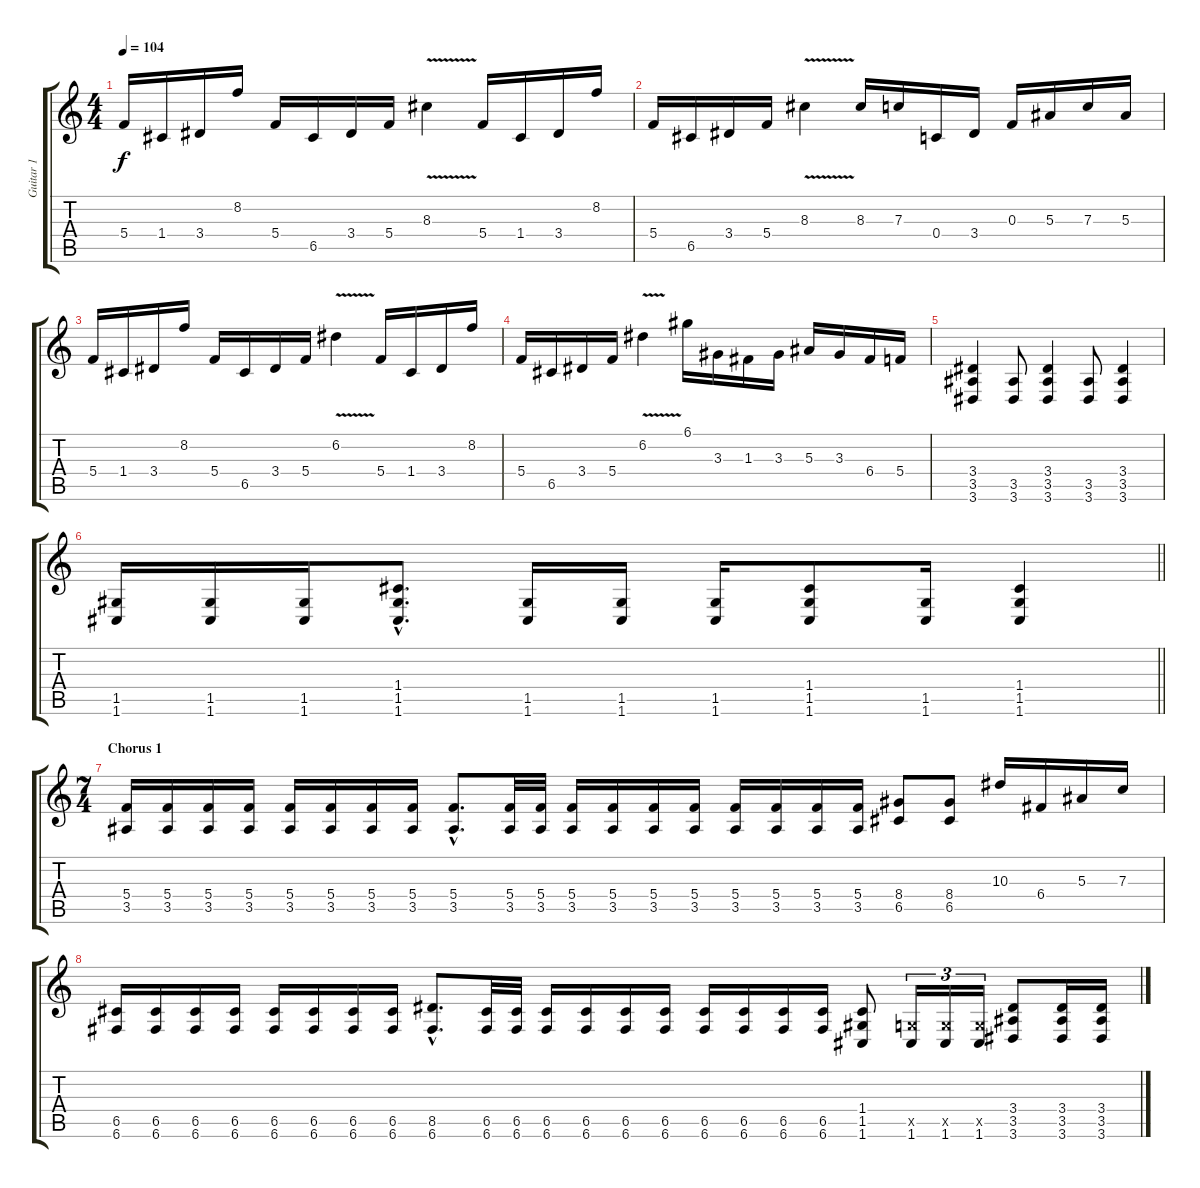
\track ("Guitar 1" "Guitar 1") {instrument distortionguitar}
\staff {score tabs}
\tuning (D4 A3 F3 C3 G2 C2) {hide}
\ts (4 4)
\tempo 104
\clef g2
\ks c
5.4.16{dy f} 1.4.16 3.4.16 8.2.16 5.4.16 6.5.16 3.4.16 5.4.16 8.3{v}.4 5.4.16 1.4.16 3.4.16 8.2.16 |
5.4.16 6.5.16 3.4.16 5.4.16 8.3{v}.4 8.3.16 7.3.16 0.4.16 3.4.16 0.3.16 5.3.16 7.3.16 5.3.16 |
5.4.16 1.4.16 3.4.16 8.2.16 5.4.16 6.5.16 3.4.16 5.4.16 6.2{v}.4 5.4.16 1.4.16 3.4.16 8.2.16 |
5.4.16 6.5.16 3.4.16 5.4.16 6.2{v}.4 6.1.16 3.3.16 1.3.16 3.3.16 5.3.16 3.3.16 6.4.16 5.4.16 |
(3.4 3.5 3.6).4{balance 2} (3.5 3.6).8 (3.4 3.5 3.6).4 (3.5 3.6).8 (3.4 3.5 3.6).4 |
\barLineRight lightlight
(1.5 1.6).16 (1.5 1.6).16 (1.5 1.6).16 (1.4{hac} 1.5{hac} 1.6{hac}).8{d} (1.5 1.6).16 (1.5 1.6).16 (1.5 1.6).16 (1.4 1.5 1.6).8 (1.5 1.6).16 (1.4 1.5 1.6).4 |
\ts (7 4)
\section ("" "Chorus 1")
(5.4 3.5).16 (5.4 3.5).16 (5.4 3.5).16 (5.4 3.5).16 (5.4 3.5).16 (5.4 3.5).16 (5.4 3.5).16 (5.4 3.5).16 (5.4{hac} 3.5{hac}).8{d} (5.4 3.5).32 (5.4 3.5).32 (5.4 3.5).16 (5.4 3.5).16 (5.4 3.5).16 (5.4 3.5).16 (5.4 3.5).16 (5.4 3.5).16 (5.4 3.5).16 (5.4 3.5).16 (8.4 6.5).8 (8.4 6.5).8 10.3.16 6.4.16 5.3.16 7.3.16 |
(6.5 6.6).16 (6.5 6.6).16 (6.5 6.6).16 (6.5 6.6).16 (6.5 6.6).16 (6.5 6.6).16 (6.5 6.6).16 (6.5 6.6).16 (8.5{hac} 6.6{hac}).8{d} (6.5 6.6).32 (6.5 6.6).32 (6.5 6.6).16 (6.5 6.6).16 (6.5 6.6).16 (6.5 6.6).16 (6.5 6.6).16 (6.5 6.6).16 (6.5 6.6).16 (6.5 6.6).16 (1.4 1.5 1.6).8 (0.5{x} 1.6).16{tu (3 2)} (0.5{x} 1.6).16{tu (3 2)} (0.5{x} 1.6).16{tu (3 2)} (3.4 3.5 3.6).8 (3.4 3.5 3.6).16 (3.4 3.5 3.6).16
